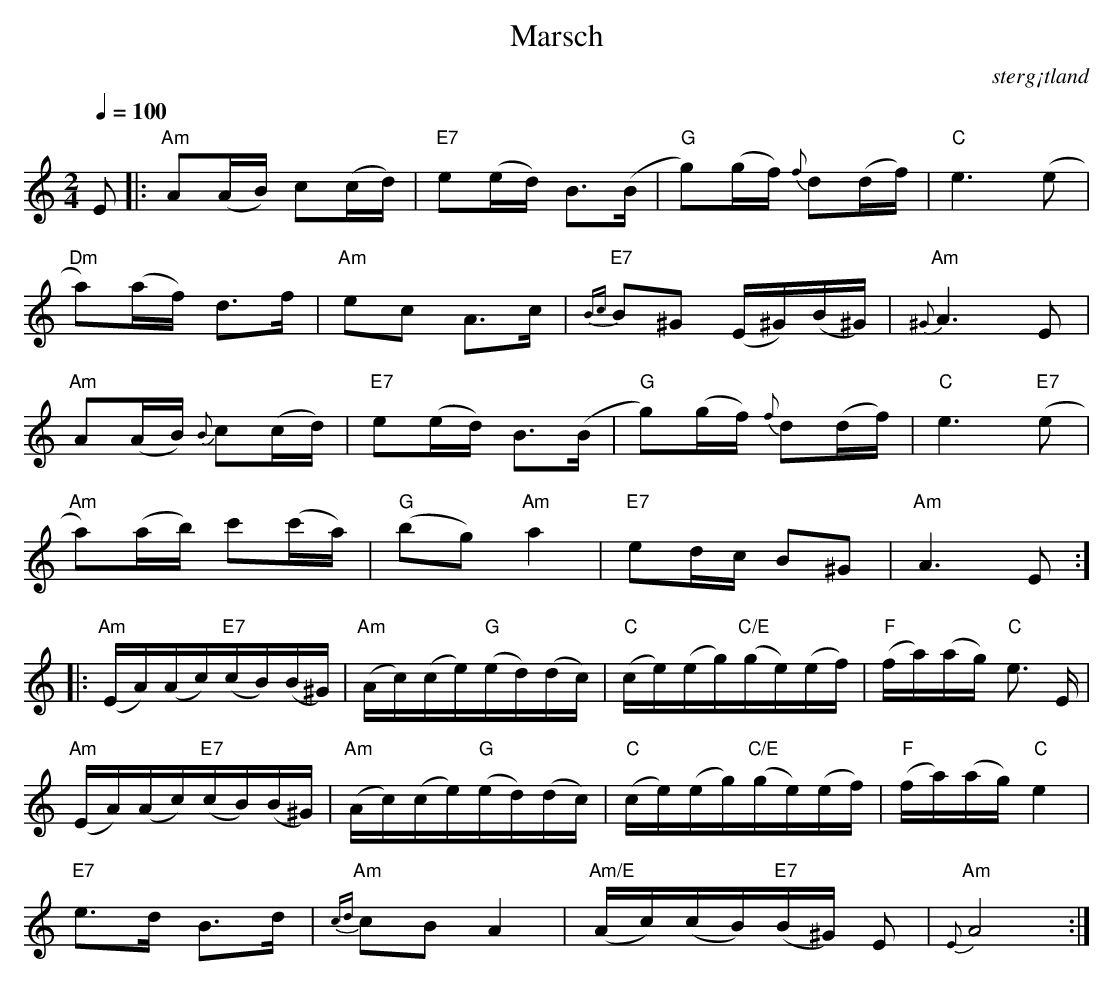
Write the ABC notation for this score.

X:1
T:Marsch
O: sterg¡tland
Q:1/4=100
M: 2/4
L: 1/16
K: Am
E2 |: "Am"A2(AB) c2(cd) | "E7"e2(ed) B3(B |"G" g2)(gf){f} d2(df) |"C" e6 (e2 |
"Dm"a2)(af) d3f | "Am"e2c2 A3c |"E7"{Bc} B2^G2 (E^G)(B^G)|"Am"{^G} A6 E2 |
"Am"A2(AB){B} c2(cd) | "E7"e2(ed) B3(B |"G" g2)(gf){f} d2(df) |"C" e6"E7" (e2 |
"Am"a2)(ab) c'2(c'a) |"G" (b2g2)"Am" a4 |"E7" e2dc B2^G2|"Am" A6 E2:]
|:"Am"(EA)(Ac)"E7"(cB)(B^G)|"Am"(Ac)(ce)"G"(ed)(dc)|"C"(ce)(eg)"C/E"(ge)(ef)|"F"(fa)(ag)"C" e3 E|
"Am"(EA)(Ac)"E7"(cB)(B^G)|"Am"(Ac)(ce)"G"(ed)(dc)|"C"(ce)(eg)"C/E"(ge)(ef)|"F"(fa)(ag)"C"e4|
"E7"e3d B3d |"Am"{cd} c2B2A4 |"Am/E" (Ac)(cB)"E7"(B^G) E2|"Am"{E} A8 :|
